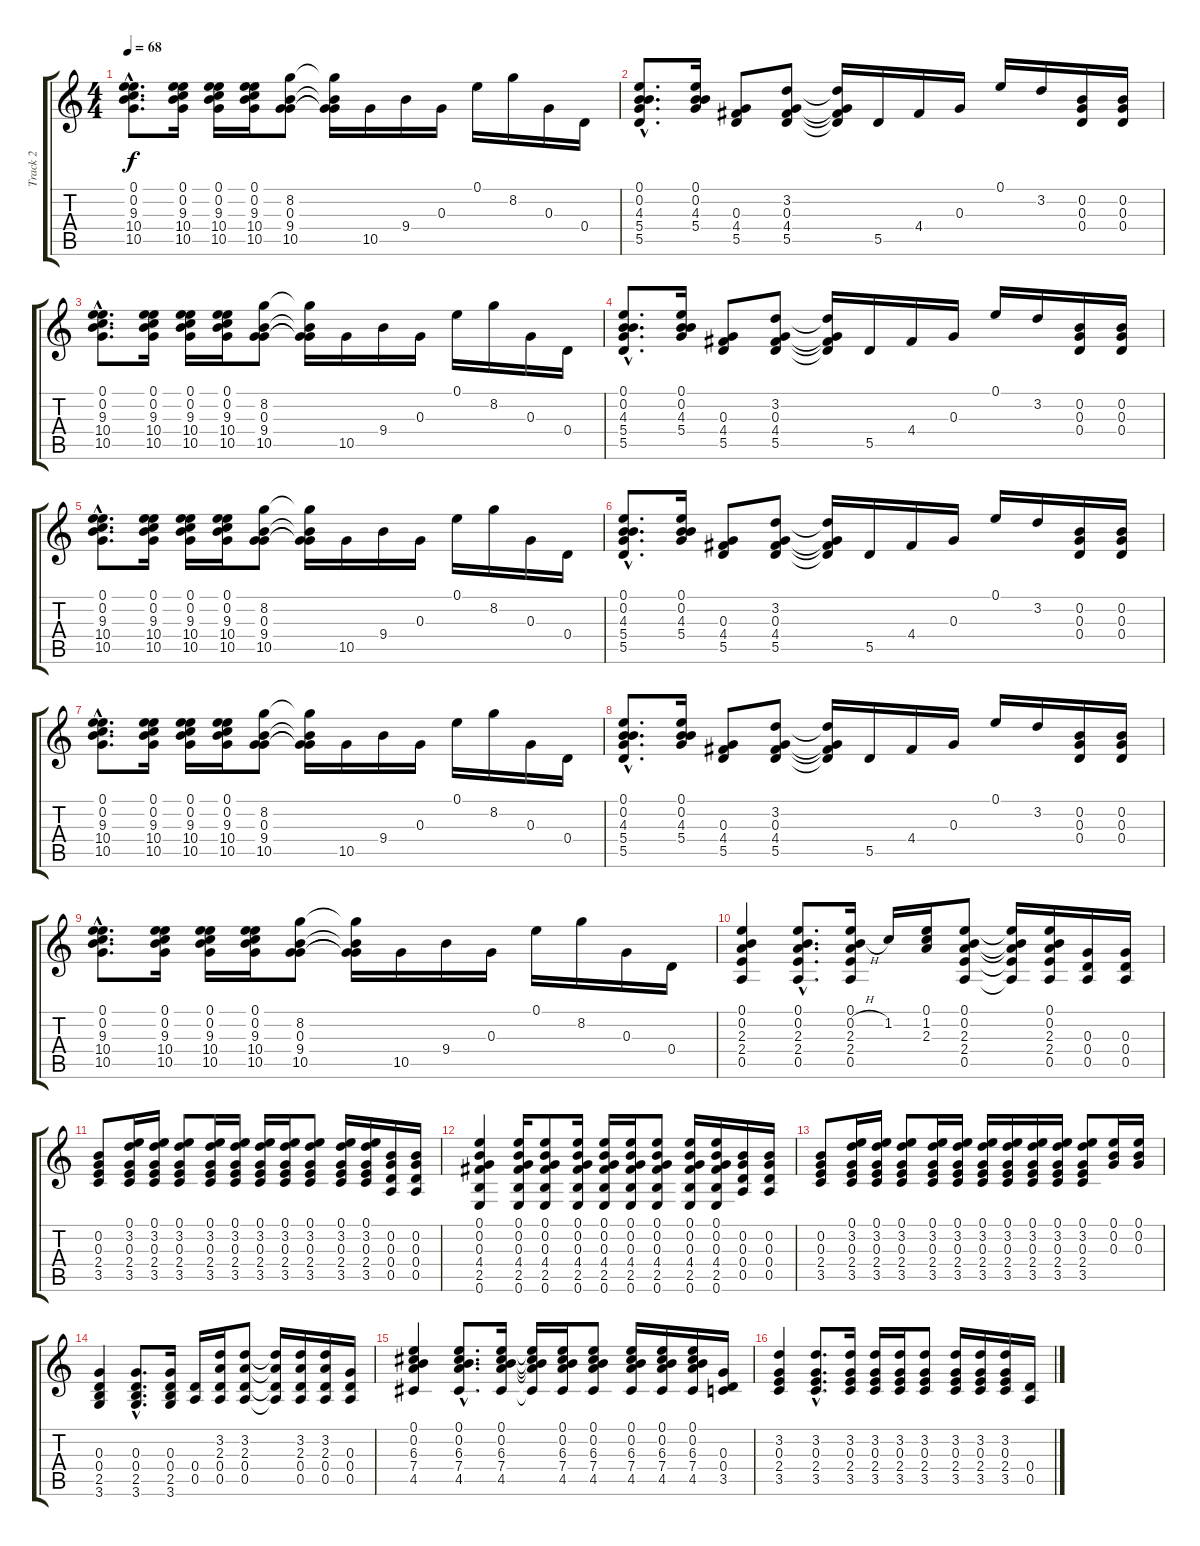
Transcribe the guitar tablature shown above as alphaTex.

\track ("Track 2" "Track 2") {instrument electricguitarclean}
\staff {score tabs}
\tuning (E4 B3 G3 D3 A2 E2) {hide}
\ts (4 4)
\tempo 68
\clef g2
\ks c
(0.1{hac} 0.2{hac} 9.3{hac} 10.4{hac} 10.5{hac}).8{d dy f} (0.1 0.2 9.3 10.4 10.5).16 (0.1 0.2 9.3 10.4 10.5).16 (0.1 0.2 9.3 10.4 10.5).16 (8.2 0.3 9.4 10.5).8 (8.2{t} 0.3{t} 9.4{t} 10.5{t}).16 10.5.16 9.4.16 0.3.16 0.1.16 8.2.16 0.3.16 0.4.16 |
(0.1{hac} 0.2{hac} 4.3{hac} 5.4{hac} 5.5{hac}).8{d} (0.1 0.2 4.3 5.4).16 (0.3 4.4 5.5).8 (3.2 0.3 4.4 5.5).8 (3.2{t} 0.3{t} 4.4{t} 5.5{t}).16 5.5.16 4.4.16 0.3.16 0.1.16 3.2.16 (0.2 0.3 0.4).16 (0.2 0.3 0.4).16 |
(0.1{hac} 0.2{hac} 9.3{hac} 10.4{hac} 10.5{hac}).8{d} (0.1 0.2 9.3 10.4 10.5).16 (0.1 0.2 9.3 10.4 10.5).16 (0.1 0.2 9.3 10.4 10.5).16 (8.2 0.3 9.4 10.5).8 (8.2{t} 0.3{t} 9.4{t} 10.5{t}).16 10.5.16 9.4.16 0.3.16 0.1.16 8.2.16 0.3.16 0.4.16 |
(0.1{hac} 0.2{hac} 4.3{hac} 5.4{hac} 5.5{hac}).8{d} (0.1 0.2 4.3 5.4).16 (0.3 4.4 5.5).8 (3.2 0.3 4.4 5.5).8 (3.2{t} 0.3{t} 4.4{t} 5.5{t}).16 5.5.16 4.4.16 0.3.16 0.1.16 3.2.16 (0.2 0.3 0.4).16 (0.2 0.3 0.4).16 |
(0.1{hac} 0.2{hac} 9.3{hac} 10.4{hac} 10.5{hac}).8{d} (0.1 0.2 9.3 10.4 10.5).16 (0.1 0.2 9.3 10.4 10.5).16 (0.1 0.2 9.3 10.4 10.5).16 (8.2 0.3 9.4 10.5).8 (8.2{t} 0.3{t} 9.4{t} 10.5{t}).16 10.5.16 9.4.16 0.3.16 0.1.16 8.2.16 0.3.16 0.4.16 |
(0.1{hac} 0.2{hac} 4.3{hac} 5.4{hac} 5.5{hac}).8{d} (0.1 0.2 4.3 5.4).16 (0.3 4.4 5.5).8 (3.2 0.3 4.4 5.5).8 (3.2{t} 0.3{t} 4.4{t} 5.5{t}).16 5.5.16 4.4.16 0.3.16 0.1.16 3.2.16 (0.2 0.3 0.4).16 (0.2 0.3 0.4).16 |
(0.1{hac} 0.2{hac} 9.3{hac} 10.4{hac} 10.5{hac}).8{d} (0.1 0.2 9.3 10.4 10.5).16 (0.1 0.2 9.3 10.4 10.5).16 (0.1 0.2 9.3 10.4 10.5).16 (8.2 0.3 9.4 10.5).8 (8.2{t} 0.3{t} 9.4{t} 10.5{t}).16 10.5.16 9.4.16 0.3.16 0.1.16 8.2.16 0.3.16 0.4.16 |
(0.1{hac} 0.2{hac} 4.3{hac} 5.4{hac} 5.5{hac}).8{d} (0.1 0.2 4.3 5.4).16 (0.3 4.4 5.5).8 (3.2 0.3 4.4 5.5).8 (3.2{t} 0.3{t} 4.4{t} 5.5{t}).16 5.5.16 4.4.16 0.3.16 0.1.16 3.2.16 (0.2 0.3 0.4).16 (0.2 0.3 0.4).16 |
(0.1{hac} 0.2{hac} 9.3{hac} 10.4{hac} 10.5{hac}).8{d} (0.1 0.2 9.3 10.4 10.5).16 (0.1 0.2 9.3 10.4 10.5).16 (0.1 0.2 9.3 10.4 10.5).16 (8.2 0.3 9.4 10.5).8 (8.2{t} 0.3{t} 9.4{t} 10.5{t}).16 10.5.16 9.4.16 0.3.16 0.1.16 8.2.16 0.3.16 0.4.16 |
(0.1 0.2 2.3 2.4 0.5).4 (0.1{hac} 0.2{hac} 2.3{hac} 2.4{hac} 0.5{hac}).8{d} (0.1 0.2{h} 2.3 2.4 0.5).16 1.2.16 (0.1 1.2 2.3).16 (0.1 0.2 2.3 2.4 0.5).8 (0.1{t} 0.2{t} 2.3{t} 2.4{t} 0.5{t}).16 (0.1 0.2 2.3 2.4 0.5).16 (0.3 0.4 0.5).16 (0.3 0.4 0.5).16 |
(0.2 0.3 2.4 3.5).8 (0.1 3.2 0.3 2.4 3.5).16 (0.1 3.2 0.3 2.4 3.5).16 (0.1 3.2 0.3 2.4 3.5).8 (0.1 3.2 0.3 2.4 3.5).16 (0.1 3.2 0.3 2.4 3.5).16 (0.1 3.2 0.3 2.4 3.5).16 (0.1 3.2 0.3 2.4 3.5).16 (0.1 3.2 0.3 2.4 3.5).8 (0.1 3.2 0.3 2.4 3.5).16 (0.1 3.2 0.3 2.4 3.5).16 (0.2 0.3 0.4 0.5).16 (0.2 0.3 0.4 0.5).16 |
(0.1 0.2 0.3 4.4 2.5 0.6).4 (0.1 0.2 0.3 4.4 2.5 0.6).16 (0.1 0.2 0.3 4.4 2.5 0.6).8 (0.1 0.2 0.3 4.4 2.5 0.6).16 (0.1 0.2 0.3 4.4 2.5 0.6).16 (0.1 0.2 0.3 4.4 2.5 0.6).16 (0.1 0.2 0.3 4.4 2.5 0.6).8 (0.1 0.2 0.3 4.4 2.5 0.6).16 (0.1 0.2 0.3 4.4 2.5 0.6).16 (0.2 0.3 0.4 0.5).16 (0.2 0.3 0.4 0.5).16 |
(0.2 0.3 2.4 3.5).8 (0.1 3.2 0.3 2.4 3.5).16 (0.1 3.2 0.3 2.4 3.5).16 (0.1 3.2 0.3 2.4 3.5).8 (0.1 3.2 0.3 2.4 3.5).16 (0.1 3.2 0.3 2.4 3.5).16 (0.1 3.2 0.3 2.4 3.5).16 (0.1 3.2 0.3 2.4 3.5).16 (0.1 3.2 0.3 2.4 3.5).16 (0.1 3.2 0.3 2.4 3.5).16 (0.1 3.2 0.3 2.4 3.5).8 (0.1 0.2 0.3).16 (0.1 0.2 0.3).16 |
(0.3 0.4 2.5 3.6).4 (0.3{hac} 0.4{hac} 2.5{hac} 3.6{hac}).8{d} (0.3 0.4 2.5 3.6).16 (0.4 0.5).16 (3.2 2.3 0.4 0.5).16 (3.2 2.3 0.4 0.5).8 (3.2{t} 2.3{t} 0.4{t} 0.5{t}).16 (3.2 2.3 0.4 0.5).16 (3.2 2.3 0.4 0.5).16 (0.3 0.4 0.5).16 |
(0.1 0.2 6.3 7.4 4.5).4 (0.1{hac} 0.2{hac} 6.3{hac} 7.4{hac} 4.5{hac}).8{d} (0.1 0.2 6.3 7.4 4.5).16 (0.1{t} 0.2{t} 6.3{t} 7.4{t} 4.5{t}).16 (0.1 0.2 6.3 7.4 4.5).16 (0.1 0.2 6.3 7.4 4.5).8 (0.1 0.2 6.3 7.4 4.5).16 (0.1 0.2 6.3 7.4 4.5).16 (0.1 0.2 6.3 7.4 4.5).16 (0.3 0.4 3.5).16 |
(3.2 0.3 2.4 3.5).4 (3.2{hac} 0.3{hac} 2.4{hac} 3.5{hac}).8{d} (3.2 0.3 2.4 3.5).16 (3.2 0.3 2.4 3.5).16 (3.2 0.3 2.4 3.5).16 (3.2 0.3 2.4 3.5).8 (3.2 0.3 2.4 3.5).16 (3.2 0.3 2.4 3.5).16 (3.2 0.3 2.4 3.5).16 (0.4 0.5).16
